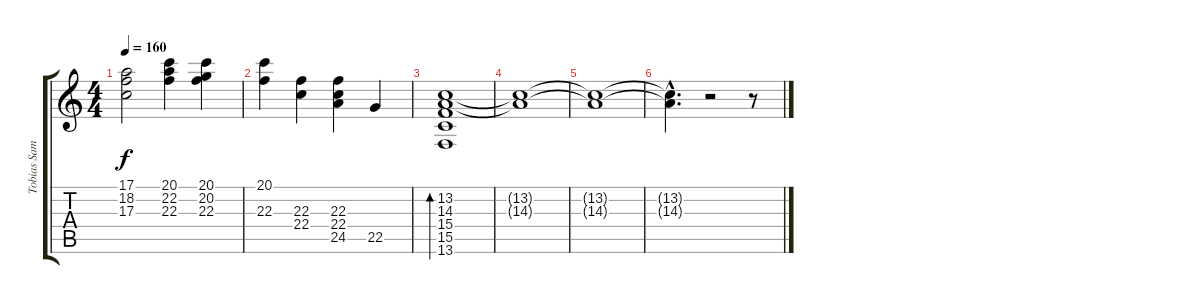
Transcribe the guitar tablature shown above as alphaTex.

\track ("Tobias Sammet" "Tobias Sam") {instrument brightacousticpiano}
\staff {score tabs}
\tuning (E4 B3 G3 D3 A2 E2) {hide}
\ts (4 4)
\tempo 160
\clef g2
\ks c
(17.1{t} 18.2{t} 17.3{t}).2{dy f} (20.1 22.2 22.3).4 (20.1 20.2 22.3).4 |
(20.1 22.3).4 (22.3 22.4).4 (22.3 22.4 24.5).4 22.5.4 |
(13.2 14.3 15.4 15.5 13.6).1{bd 240} |
(13.2{t} 14.3{t}).1 |
(13.2{t} 14.3{t}).1 |
(13.2{hac t} 14.3{hac t}).4{d} r.2 r.8
